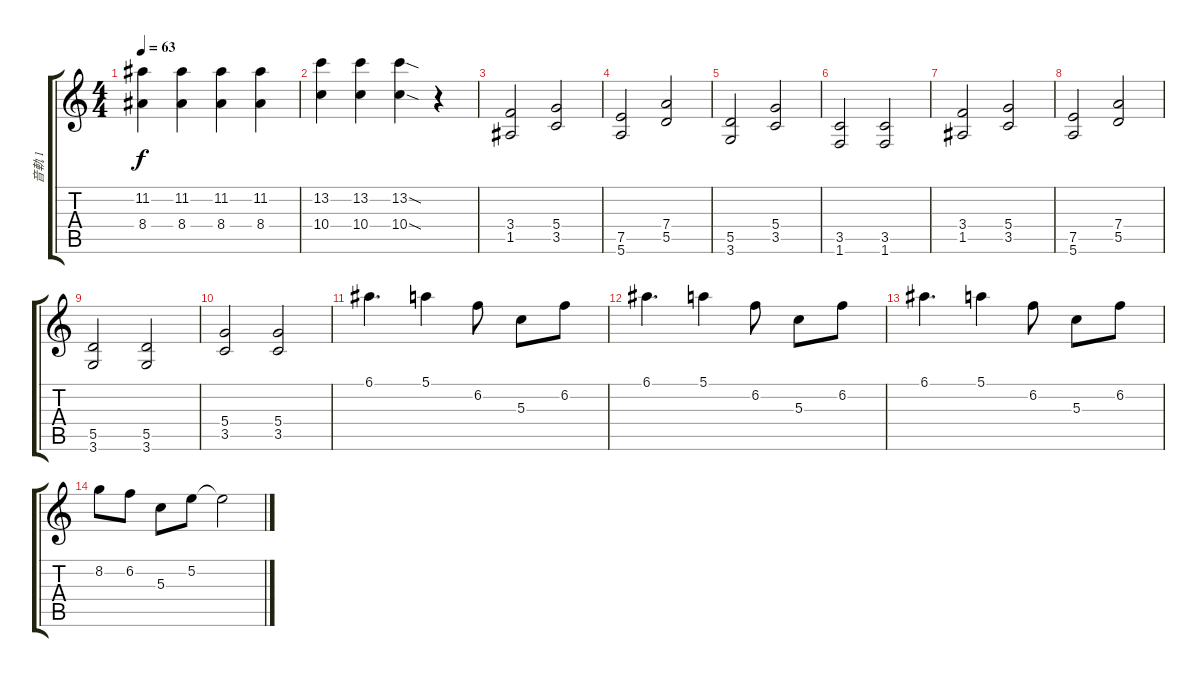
\track ("音軌 1" "音軌 1") {instrument electricguitarjazz}
\staff {score tabs}
\tuning (E4 B3 G3 D3 A2 E2) {hide}
\ts (4 4)
\tempo 63
\clef g2
\ks c
(11.2 8.4).4{dy f} (11.2 8.4).4 (11.2 8.4).4 (11.2 8.4).4 |
(13.2 10.4).4 (13.2 10.4).4 (13.2{sod} 10.4{sod}).4 r.4 |
(3.4 1.5).2 (5.4 3.5).2 |
(7.5 5.6).2 (7.4 5.5).2 |
(5.5 3.6).2 (5.4 3.5).2 |
(3.5 1.6).2 (3.5 1.6).2 |
(3.4 1.5).2 (5.4 3.5).2 |
(7.5 5.6).2 (7.4 5.5).2 |
(5.5 3.6).2 (5.5 3.6).2 |
(5.4 3.5).2 (5.4 3.5).2 |
6.1.4{d} 5.1.4 6.2.8 5.3.8 6.2.8 |
6.1.4{d} 5.1.4 6.2.8 5.3.8 6.2.8 |
6.1.4{d} 5.1.4 6.2.8 5.3.8 6.2.8 |
8.2.8 6.2.8 5.3.8 5.2.8 5.2{t}.2
